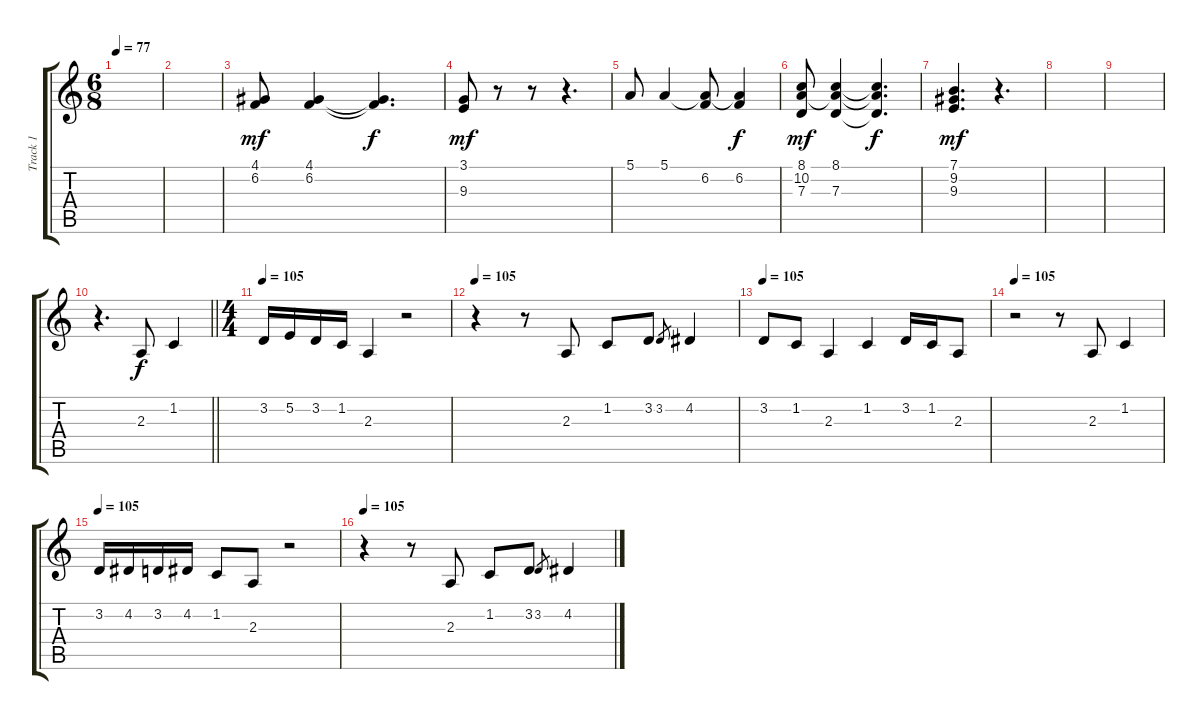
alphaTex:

\track ("Track 1" "Track 1") {instrument tenorsax}
\staff {score tabs}
\tuning (E4 B3 G3 D3 A2 E2) {hide}
\ts (6 8)
\tempo 77
\clef g2
\ks c
|
|
(4.1 6.2).8{dy mf} (4.1 6.2).4 (4.1{t} 6.2{t}).4{d dy f} |
(3.1 9.3).8{dy mf} r.8 r.8 r.4{d} |
5.1.8 5.1.4 (5.1{t} 6.2).8 (5.1{t} 6.2).4{dy f} |
(8.1 10.2 7.3).8{dy mf} (8.1 10.2{t} 7.3).4 (8.1{t} 10.2{t} 7.3{t}).4{d dy f} |
(7.1 9.2 9.3).4{d dy mf} r.4{d} |
|
|
\barLineRight lightlight
r.4{d} 2.3.8{dy f} 1.2.4 |
\ts (4 4)
\tempo 105
3.2.16 5.2.16 3.2.16 1.2.16 2.3.4 r.2 |
\tempo 105
r.4 r.8 2.3.8 1.2.8 3.2.8 3.2.8{gr} 4.2.4 |
\tempo 105
3.2.8 1.2.8 2.3.4 1.2.4 3.2.16 1.2.16 2.3.8 |
\tempo 105
r.2 r.8 2.3.8 1.2.4 |
\tempo 105
3.2.16 4.2.16 3.2.16 4.2.16 1.2.8 2.3.8 r.2 |
\tempo 105
r.4 r.8 2.3.8 1.2.8 3.2.8 3.2.8{gr} 4.2.4
